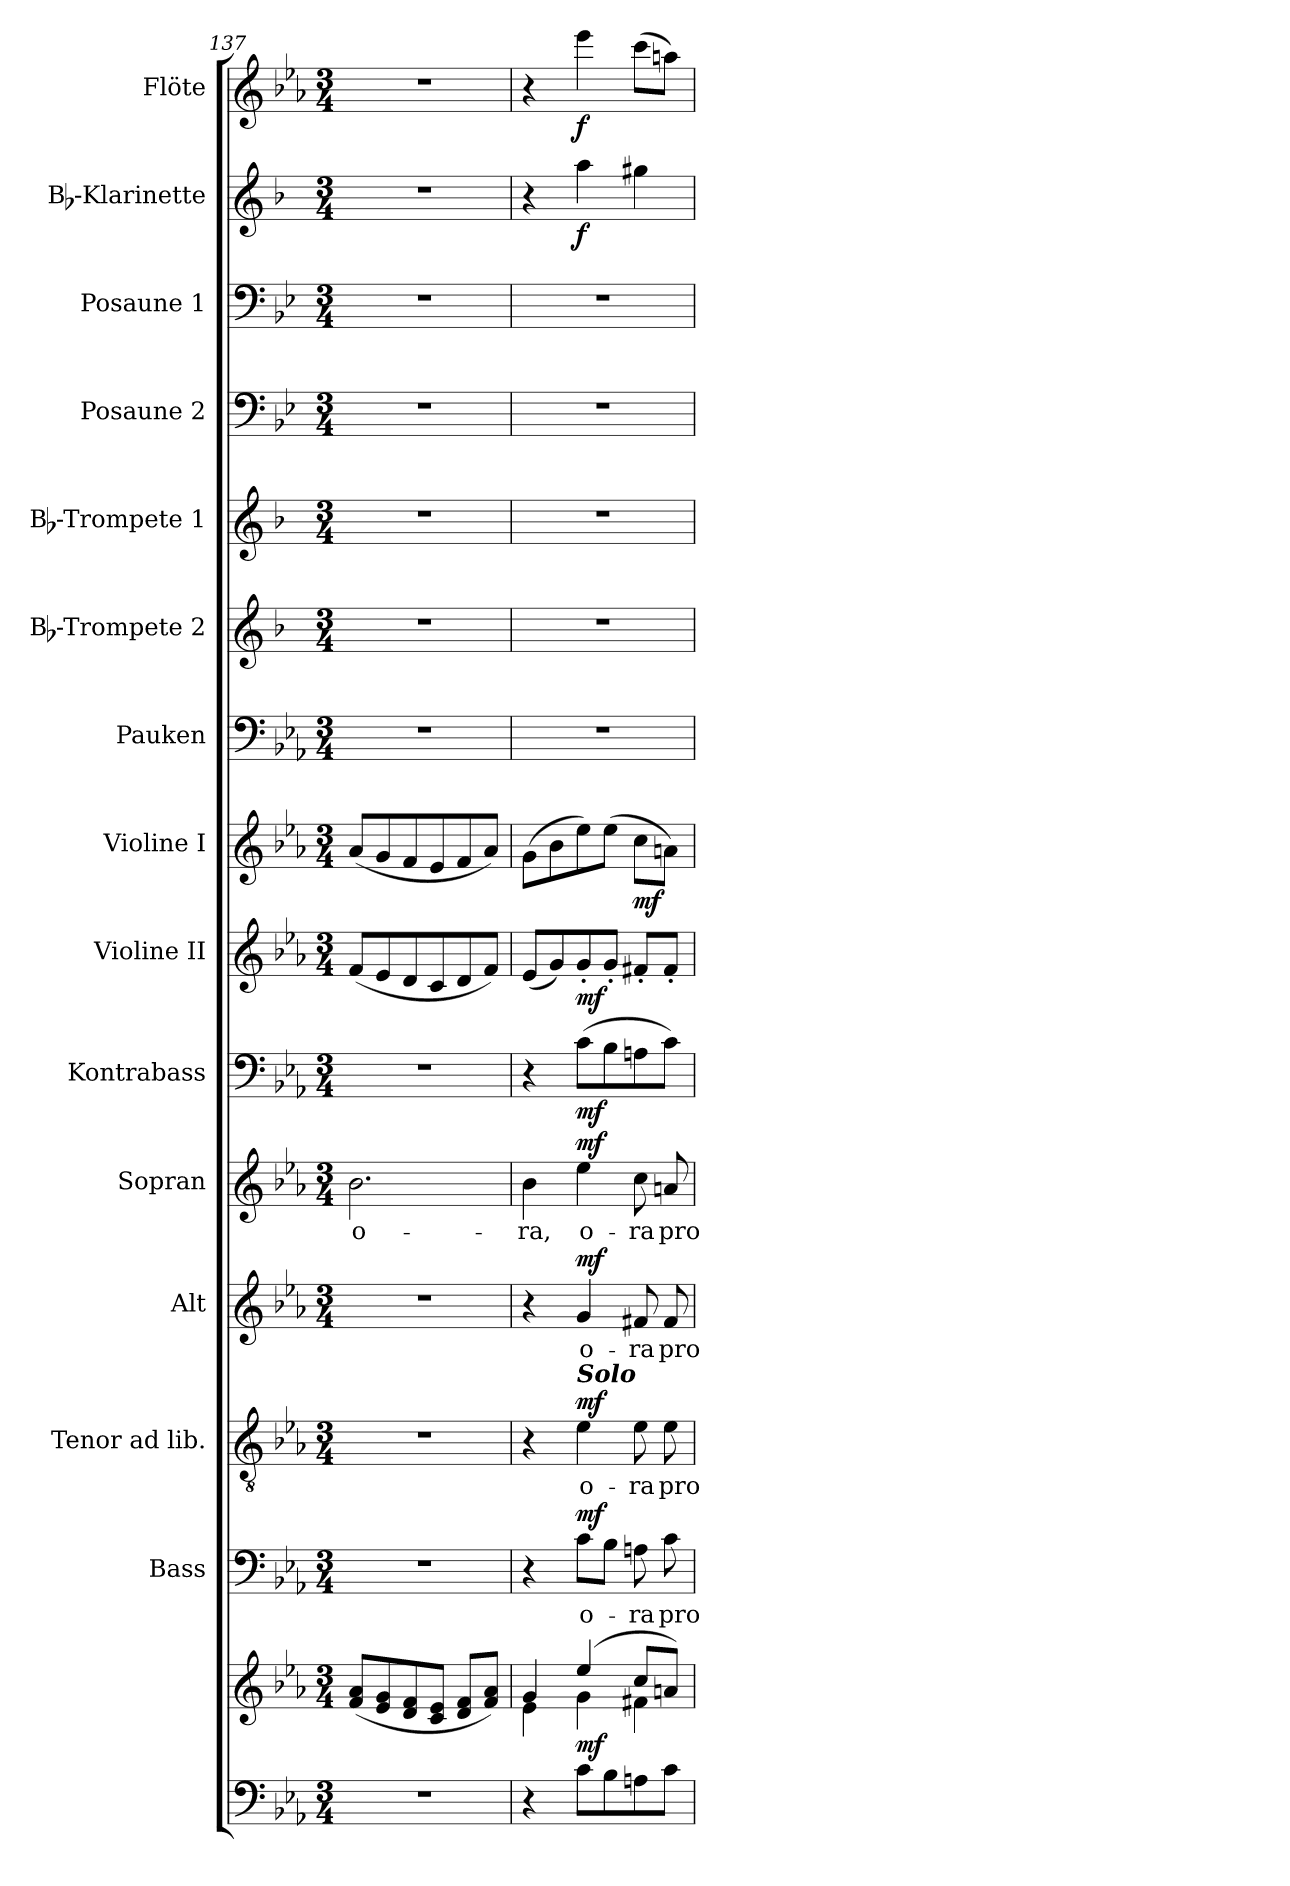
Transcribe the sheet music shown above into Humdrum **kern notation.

**kern	**kern	**dynam	**kern	**text	**dynam	**kern	**text	**dynam	**kern	**text	**dynam	**kern	**text	**dynam	**kern	**dynam	**kern	**dynam	**kern	**dynam	**kern	**kern	**kern	**kern	**kern	**kern	**dynam	**kern	**dynam
*part15	*part15	*part15	*part14	*part14	*part14	*part13	*part13	*part13	*part12	*part12	*part12	*part11	*part11	*part11	*part10	*part10	*part9	*part9	*part8	*part8	*part7	*part6	*part5	*part4	*part3	*part2	*part2	*part1	*part1
*staff16	*staff15	*staff15/16	*staff14	*staff14	*staff14	*staff13	*staff13	*staff13	*staff12	*staff12	*staff12	*staff11	*staff11	*staff11	*staff10	*staff10	*staff9	*staff9	*staff8	*staff8	*staff7	*staff6	*staff5	*staff4	*staff3	*staff2	*staff2	*staff1	*staff1
*	*	*	*I"Bass	*	*	*I"Tenor ad lib.	*	*	*I"Alt	*	*	*I"Sopran	*	*	*I"Kontrabass	*	*I"Violine II	*	*I"Violine I	*	*I"Pauken	*I"Bb-Trompete 2	*I"Bb-Trompete 1	*I"Posaune 2	*I"Posaune 1	*I"Bb-Klarinette	*	*I"Flöte	*
*	*	*	*I'B.	*	*	*I'T.	*	*	*I'A.	*	*	*I'S.	*	*	*I'Kb.	*	*I'Vl. II	*	*I'Vl. I	*	*I'Pk.	*I'Bb Trp. 2	*I'Bb Trp. 1	*I'Pos. 2	*I'Pos. 1	*I'Bb Kl.	*	*I'Fl.	*
*clefF4	*clefG2	*	*clefF4	*	*	*clefGv2	*	*	*clefG2	*	*	*clefG2	*	*	*clefF4	*	*clefG2	*	*clefG2	*	*clefF4	*clefG2	*clefG2	*clefF4	*clefF4	*clefG2	*	*clefG2	*
*	*	*	*	*	*	*	*	*	*	*	*	*	*	*	*ITrd7c12	*	*	*	*	*	*	*ITrd1c2	*ITrd1c2	*ITrd4c7	*ITrd4c7	*ITrd1c2	*	*	*
*k[b-e-a-]	*k[b-e-a-]	*	*k[b-e-a-]	*	*	*k[b-e-a-]	*	*	*k[b-e-a-]	*	*	*k[b-e-a-]	*	*	*k[b-e-a-]	*	*k[b-e-a-]	*	*k[b-e-a-]	*	*k[b-e-a-]	*k[b-e-a-]	*k[b-e-a-]	*k[b-e-a-]	*k[b-e-a-]	*k[b-e-a-]	*	*k[b-e-a-]	*
*E-:	*E-:	*	*E-:	*	*	*E-:	*	*	*E-:	*	*	*E-:	*	*	*E-:	*	*E-:	*	*E-:	*	*E-:	*E-:	*E-:	*E-:	*E-:	*E-:	*	*E-:	*
*M3/4	*M3/4	*	*M3/4	*	*	*M3/4	*	*	*M3/4	*	*	*M3/4	*	*	*M3/4	*	*M3/4	*	*M3/4	*	*M3/4	*M3/4	*M3/4	*M3/4	*M3/4	*M3/4	*	*M3/4	*
=137	=137	=137	=137	=137	=137	=137	=137	=137	=137	=137	=137	=137	=137	=137	=137	=137	=137	=137	=137	=137	=137	=137	=137	=137	=137	=137	=137	=137	=137
!	!	!	!	!	!	!	!	!	!	!	!	!	!LO:LY:b	!	!	!	!	!	!	!	!	!	!	!	!	!	!	!	!
2.r	(<8f/ 8a-/L	.	2.r	.	.	2.r	.	.	2.r	.	.	2.b-\	o-	.	2.r	.	(<8f/L	.	(<8a-/L	.	2.r	2.r	2.r	2.r	2.r	2.r	.	2.r	.
.	8e-/ 8g/	.	.	.	.	.	.	.	.	.	.	.	.	.	.	.	8e-/	.	8g/	.	.	.	.	.	.	.	.	.	.
.	8d/ 8f/	.	.	.	.	.	.	.	.	.	.	.	.	.	.	.	8d/	.	8f/	.	.	.	.	.	.	.	.	.	.
.	8c/ 8e-/J	.	.	.	.	.	.	.	.	.	.	.	.	.	.	.	8c/	.	8e-/	.	.	.	.	.	.	.	.	.	.
.	8d/ 8f/L	.	.	.	.	.	.	.	.	.	.	.	.	.	.	.	8d/	.	8f/	.	.	.	.	.	.	.	.	.	.
.	8f/ 8a-/J)	.	.	.	.	.	.	.	.	.	.	.	.	.	.	.	8f/J)	.	8a-/J)	.	.	.	.	.	.	.	.	.	.
=138	=138	=138	=138	=138	=138	=138	=138	=138	=138	=138	=138	=138	=138	=138	=138	=138	=138	=138	=138	=138	=138	=138	=138	=138	=138	=138	=138	=138	=138
*	*^	*	*	*	*	*	*	*	*	*	*	*	*	*	*	*	*	*	*	*	*	*	*	*	*	*	*	*	*
!	!	!	!	!	!	!	!	!	!	!	!	!	!	!LO:LY:b	!	!	!	!	!	!	!	!	!	!	!	!	!	!	!	!
4r	4g/	4e-\	.	4r	.	.	4r	.	.	4r	.	.	4b-\	-ra,	.	4r	.	(<8e-/L	.	(>8g\L	.	2.r	2.r	2.r	2.r	2.r	4r	.	4r	.
.	.	.	.	.	.	.	.	.	.	.	.	.	.	.	.	.	.	8g/)	.	8b-\	.	.	.	.	.	.	.	.	.	.
!	!	!	!	!	!	!	!LO:TX:a:Bi:t=Solo	!	!	!	!	!	!	!	!	!	!	!	!	!	!	!	!	!	!	!	!	!	!	!
!	!	!	!LO:DY:b	!	!LO:LY:b	!LO:DY:a	!	!LO:LY:b	!LO:DY:a	!	!LO:LY:b	!LO:DY:a	!	!LO:LY:b	!LO:DY:a	!	!LO:DY:b	!	!LO:DY:b	!	!	!	!	!	!	!	!	!LO:DY:b	!	!LO:DY:b
8c\L	(4ee-/	4g\	mf	8c\L	o-	mf	4e-\	o-	mf	4g/	o-	mf	4ee-\	o-	mf	(>8C\L	mf	8g'</	mf	8ee-\)	.	.	.	.	.	.	4gg\	f	4eee-\	f
8B-\	.	.	.	8B-\J	.	.	.	.	.	.	.	.	.	.	.	8BB-\	.	8g'</J	.	(>8ee-\J	.	.	.	.	.	.	.	.	.	.
!	!	!	!	!	!LO:LY:b	!	!	!LO:LY:b	!	!	!LO:LY:b	!	!	!LO:LY:b	!	!	!	!	!	!	!LO:DY:b	!	!	!	!	!	!	!	!	!
8An\	8cc/L	4f#X\	.	8An\	-ra	.	8e-\	-ra	.	8f#X/	-ra	.	8cc\	-ra	.	8AAn\	.	8f#X'</L	.	8cc\L	mf	.	.	.	.	.	4ff#X\	.	(>8ccc\L	.
!	!	!	!	!	!LO:LY:b	!	!	!LO:LY:b	!	!	!LO:LY:b	!	!	!LO:LY:b	!	!	!	!	!	!	!	!	!	!	!	!	!	!	!	!
8c\J	8an/J)	.	.	8c\	pro	.	8e-\	pro	.	8f#/	pro	.	8an/	pro	.	8C\J)	.	8f#'</J	.	8an\J)	.	.	.	.	.	.	.	.	8aan\J)	.
*	*v	*v	*	*	*	*	*	*	*	*	*	*	*	*	*	*	*	*	*	*	*	*	*	*	*	*	*	*	*	*
=	=	=	=	=	=	=	=	=	=	=	=	=	=	=	=	=	=	=	=	=	=	=	=	=	=	=	=	=	=
*-	*-	*-	*-	*-	*-	*-	*-	*-	*-	*-	*-	*-	*-	*-	*-	*-	*-	*-	*-	*-	*-	*-	*-	*-	*-	*-	*-	*-	*-
